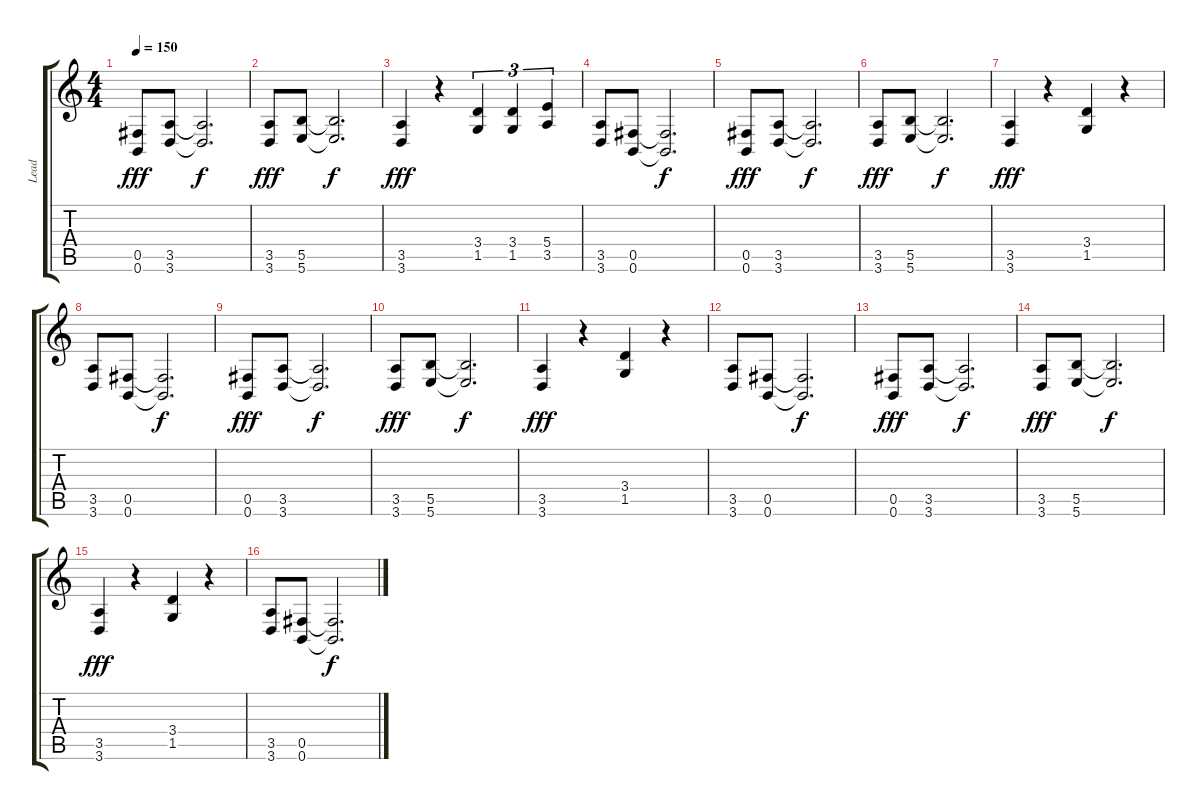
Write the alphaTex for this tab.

\track ("Lead" "Lead") {instrument distortionguitar}
\staff {score tabs}
\tuning (Db4 Ab3 E3 B2 Gb2 B1) {hide}
\ts (4 4)
\tempo 150
\clef g2
\ks c
(0.5 0.6).8{dy fff} (3.5 3.6).8 (3.5{t} 3.6{t}).2{d dy f} |
(3.5 3.6).8{dy fff} (5.5 5.6).8 (5.5{t} 5.6{t}).2{d dy f} |
(3.5 3.6).4{dy fff} r.4 (3.4 1.5).4{tu (3 2)} (3.4 1.5).4{tu (3 2)} (5.4 3.5).4{tu (3 2)} |
(3.5 3.6).8 (0.5 0.6).8 (0.5{t} 0.6{t}).2{d dy f} |
(0.5 0.6).8{dy fff} (3.5 3.6).8 (3.5{t} 3.6{t}).2{d dy f} |
(3.5 3.6).8{dy fff} (5.5 5.6).8 (5.5{t} 5.6{t}).2{d dy f} |
(3.5 3.6).4{dy fff} r.4 (3.4 1.5).4 r.4 |
(3.5 3.6).8 (0.5 0.6).8 (0.5{t} 0.6{t}).2{d dy f} |
(0.5 0.6).8{dy fff} (3.5 3.6).8 (3.5{t} 3.6{t}).2{d dy f} |
(3.5 3.6).8{dy fff} (5.5 5.6).8 (5.5{t} 5.6{t}).2{d dy f} |
(3.5 3.6).4{dy fff} r.4 (3.4 1.5).4 r.4 |
(3.5 3.6).8 (0.5 0.6).8 (0.5{t} 0.6{t}).2{d dy f} |
(0.5 0.6).8{dy fff} (3.5 3.6).8 (3.5{t} 3.6{t}).2{d dy f} |
(3.5 3.6).8{dy fff} (5.5 5.6).8 (5.5{t} 5.6{t}).2{d dy f} |
(3.5 3.6).4{dy fff} r.4 (3.4 1.5).4 r.4 |
(3.5 3.6).8 (0.5 0.6).8 (0.5{t} 0.6{t}).2{d dy f}
